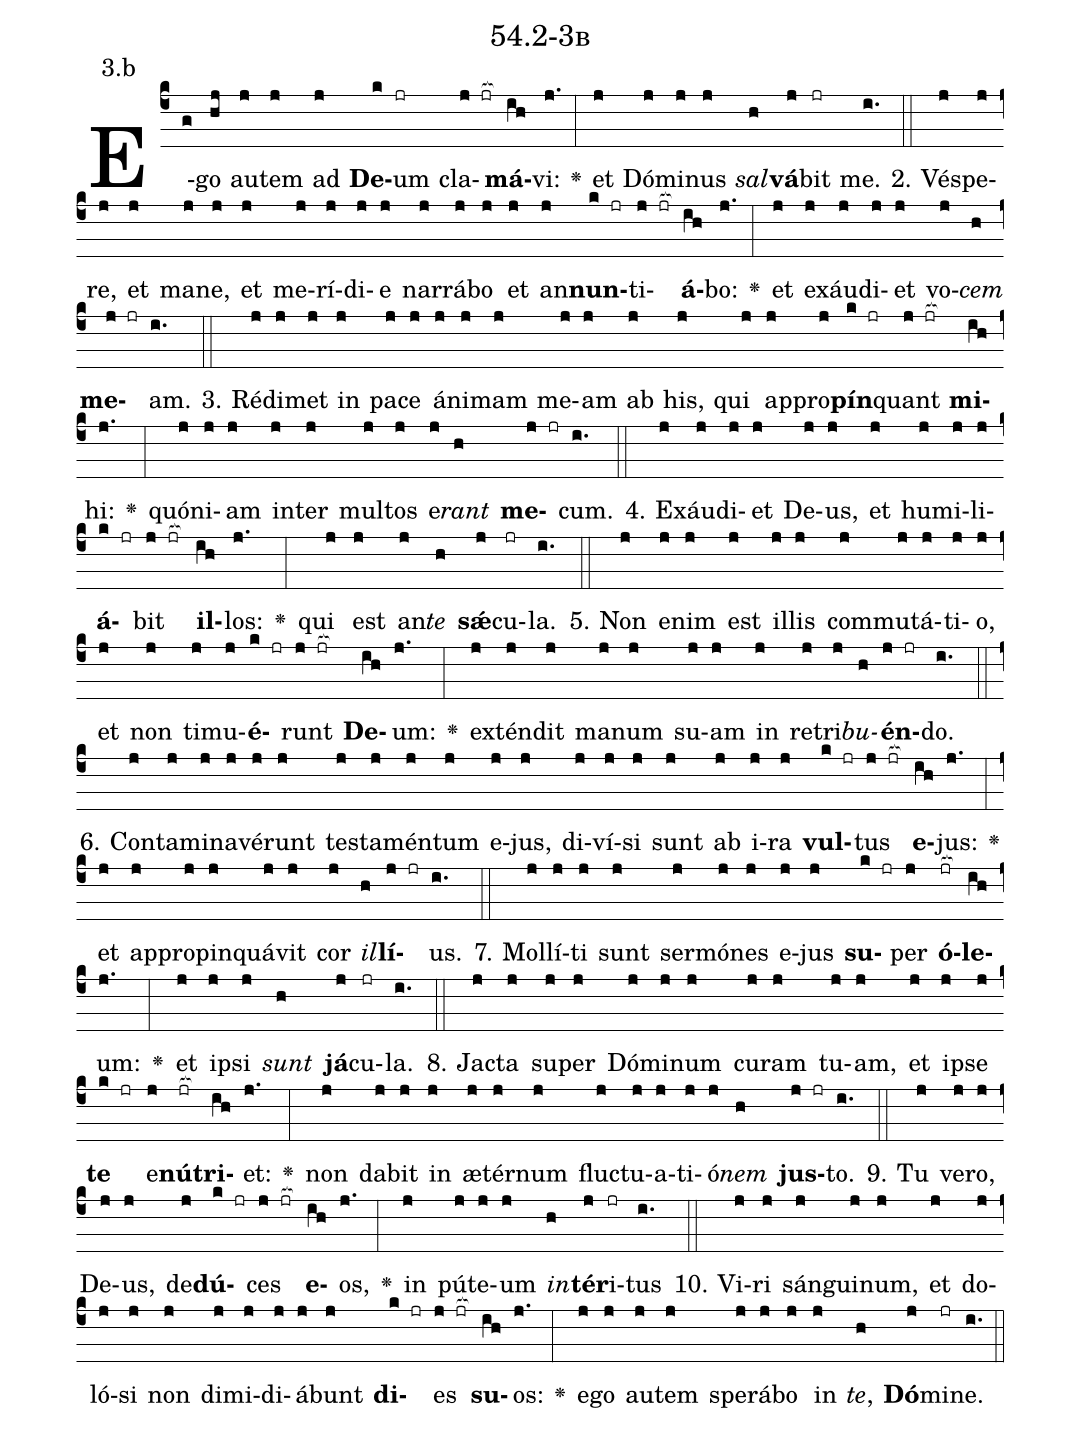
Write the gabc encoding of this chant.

name: 54.2-3b;
annotation: 3.b;
%%
(c4)E(g)go(hj) au(j)tem(j) ad(j) <b>De</b>(k)um(jr) cla(j jr[ocb:1{])<b>má</b>(ih[ocb:0}])vi:(j.) <v>\greheightstar</v>(:) et(j) Dó(j)mi(j)nus(j) <i>sal</i>(h)<b>vá</b>(j)bit(jr) me.(i.) (::)
2. Vés(j)pe(j)re,(j) et(j) ma(j)ne,(j) et(j) me(j)rí(j)di(j)e(j) nar(j)rá(j)bo(j) et(j) an(j)<b>nun</b>(k jr)ti(j jr[ocb:1{])<b>á</b>(ih[ocb:0}])bo:(j.) <v>\greheightstar</v>(:) et(j) ex(j)áu(j)di(j)et(j) vo(j)<i>cem</i>(h) <b>me</b>(j jr)am.(i.) (::)
3. Réd(j)i(j)met(j) in(j) pa(j)ce(j) á(j)ni(j)mam(j) me(j)am(j) ab(j) his,(j) qui(j) ap(j)pro(j)<b>pín</b>(k jr)quant(j jr[ocb:1{]) <b>mi</b>(ih[ocb:0}])hi:(j.) <v>\greheightstar</v>(:) quón(j)i(j)am(j) in(j)ter(j) mul(j)tos(j) e(j)<i>rant</i>(h) <b>me</b>(j jr)cum.(i.) (::)
4. Ex(j)áu(j)di(j)et(j) De(j)us,(j) et(j) hu(j)mi(j)li(j)<b>á</b>(k jr)bit(j jr[ocb:1{]) <b>il</b>(ih[ocb:0}])los:(j.) <v>\greheightstar</v>(:) qui(j) est(j) an(j)<i>te</i>(h) <b>sǽ</b>(j)cu(jr)la.(i.) (::)
5. Non(j) e(j)nim(j) est(j) il(j)lis(j) com(j)mu(j)tá(j)ti(j)o,(j) et(j) non(j) ti(j)mu(j)<b>é</b>(k jr)runt(j jr[ocb:1{]) <b>De</b>(ih[ocb:0}])um:(j.) <v>\greheightstar</v>(:) ex(j)tén(j)dit(j) ma(j)num(j) su(j)am(j) in(j) re(j)tri(j)<i>bu</i>(h)<b>én</b>(j jr)do.(i.) (::)
6. Con(j)ta(j)mi(j)na(j)vé(j)runt(j) tes(j)ta(j)mén(j)tum(j) e(j)jus,(j) di(j)ví(j)si(j) sunt(j) ab(j) i(j)ra(j) <b>vul</b>(k jr)tus(j jr[ocb:1{]) <b>e</b>(ih[ocb:0}])jus:(j.) <v>\greheightstar</v>(:) et(j) ap(j)pro(j)pin(j)quá(j)vit(j) cor(j) <i>il</i>(h)<b>lí</b>(j jr)us.(i.) (::)
7. Mol(j)lí(j)ti(j) sunt(j) ser(j)mó(j)nes(j) e(j)jus(j) <b>su</b>(k jr)per(j) <b>ó</b>(jr[ocb:1{])<b>le</b>(ih[ocb:0}])um:(j.) <v>\greheightstar</v>(:) et(j) ip(j)si(j) <i>sunt</i>(h) <b>já</b>(j)cu(jr)la.(i.) (::)
8. Jac(j)ta(j) su(j)per(j) Dó(j)mi(j)num(j) cu(j)ram(j) tu(j)am,(j) et(j) ip(j)se(j) <b>te</b>(k jr) e(j)<b>nú</b>(jr[ocb:1{])<b>tri</b>(ih[ocb:0}])et:(j.) <v>\greheightstar</v>(:) non(j) da(j)bit(j) in(j) æ(j)tér(j)num(j) fluc(j)tu(j)a(j)ti(j)ó(j)<i>nem</i>(h) <b>jus</b>(j jr)to.(i.) (::)
9. Tu(j) ve(j)ro,(j) De(j)us,(j) de(j)<b>dú</b>(k jr)ces(j jr[ocb:1{]) <b>e</b>(ih[ocb:0}])os,(j.) <v>\greheightstar</v>(:) in(j) pú(j)te(j)um(j) <i>in</i>(h)<b>tér</b>(j)i(jr)tus(i.) (::)
10. Vi(j)ri(j) sán(j)gui(j)num,(j) et(j) do(j)ló(j)si(j) non(j) di(j)mi(j)di(j)á(j)bunt(j) <b>di</b>(k jr)es(j jr[ocb:1{]) <b>su</b>(ih[ocb:0}])os:(j.) <v>\greheightstar</v>(:) e(j)go(j) au(j)tem(j) spe(j)rá(j)bo(j) in(j) <i>te</i>,(h) <b>Dó</b>(j)mi(jr)ne.(i.) (::)
